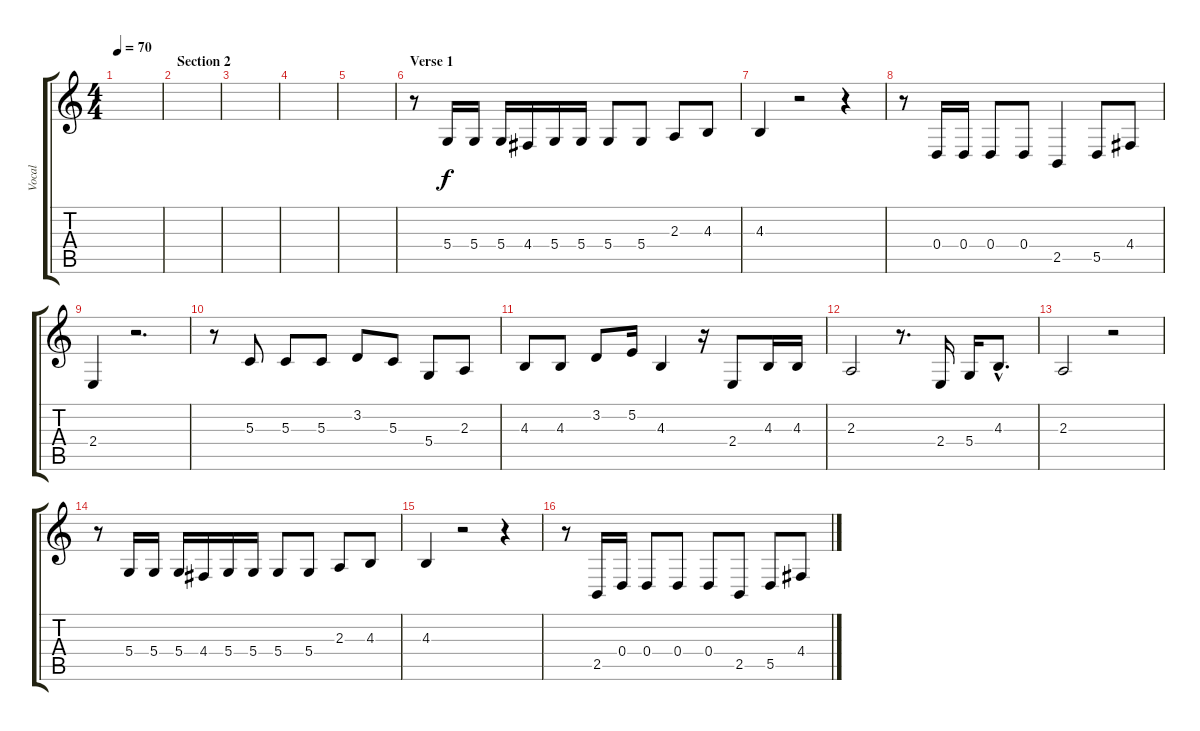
\track ("Vocal" "Vocal") {instrument viola}
\staff {score tabs}
\tuning (E4 B3 G3 D3 A2 E2) {hide}
\ts (4 4)
\tempo 70
\clef g2
\ks c
|
\section ("" "Section 2")
|
|
|
|
\section ("" "Verse 1")
r.8 5.4.16 5.4.16 5.4.16 4.4.16 5.4.16 5.4.16 5.4.8 5.4.8 2.3.8 4.3.8 |
4.3.4 r.2 r.4 |
r.8 0.4.16 0.4.16 0.4.8 0.4.8 2.5.4 5.5.8 4.4.8 |
2.4.4 r.2{d} |
r.8 5.3.8 5.3.8 5.3.8 3.2.8 5.3.8 5.4.8 2.3.8 |
4.3.8 4.3.8 3.2.8 5.2.16 4.3.4 r.16 2.4.8 4.3.16 4.3.16 |
2.3.2 r.8{d} 2.4.16 5.4.16 4.3{hac}.8{d} |
2.3.2 r.2 |
r.8 5.4.16 5.4.16 5.4.16 4.4.16 5.4.16 5.4.16 5.4.8 5.4.8 2.3.8 4.3.8 |
4.3.4 r.2 r.4 |
r.8 2.5.16 0.4.16 0.4.8 0.4.8 0.4.8 2.5.8 5.5.8 4.4.8
